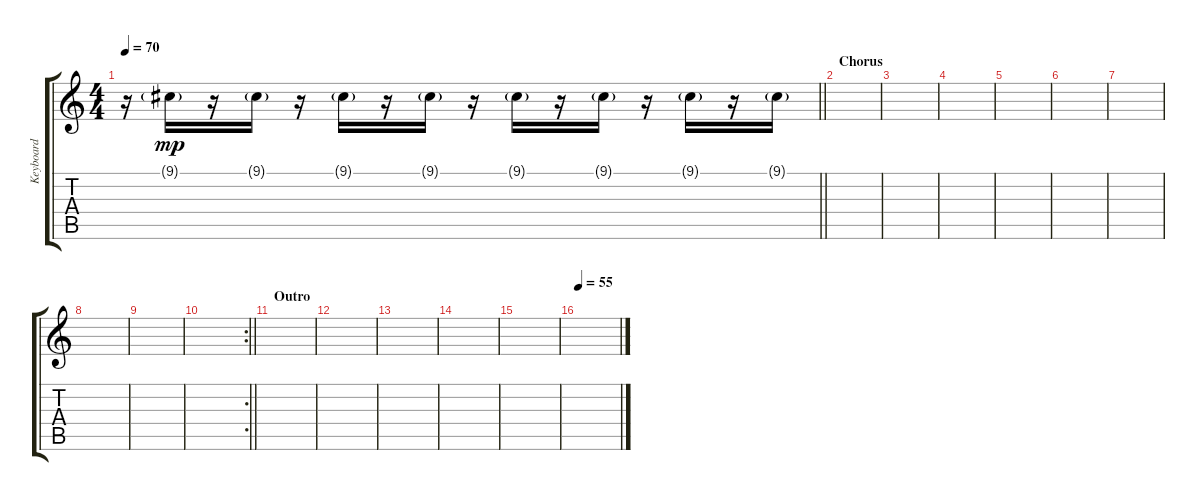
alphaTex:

\track ("Keyboard" "Keyboard") {instrument lead2sawtooth}
\staff {score tabs}
\tuning (E4 B3 G3 D3 A2 E2) {hide}
\ts (4 4)
\tempo 70
\clef g2
\barLineRight lightlight
\ks c
r.16{dy mp} 9.1{g}.16 r.16 9.1{g}.16 r.16 9.1{g}.16 r.16 9.1{g}.16 r.16 9.1{g}.16 r.16 9.1{g}.16 r.16 9.1{g}.16 r.16 9.1{g}.16 |
\section ("" "Chorus")
|
|
|
|
|
|
|
|
\rc 2
\barLineRight lightlight
|
\section ("" "Outro")
|
|
|
|
|
\tempo 55
